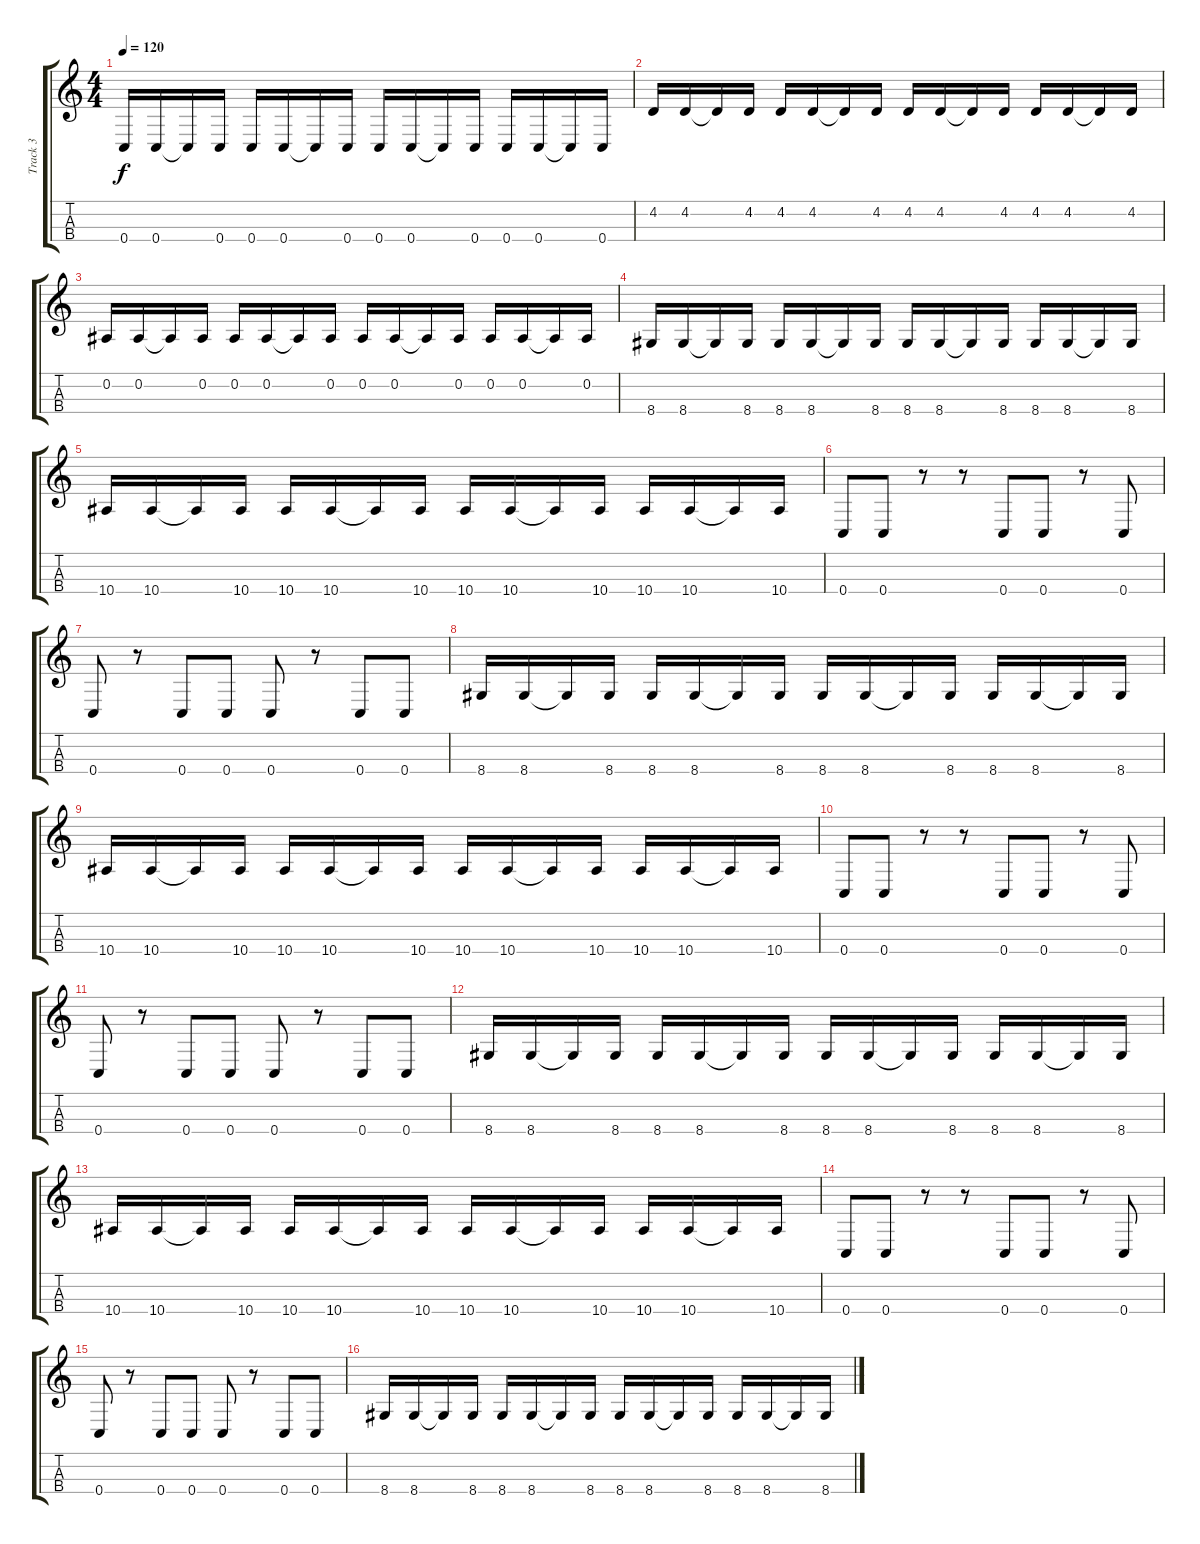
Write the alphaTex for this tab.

\track ("Track 3" "Track 3") {instrument fretlessbass}
\staff {score tabs}
\tuning (Eb3 Bb2 F2 C2) {hide}
\ts (4 4)
\tempo 120
\clef g2
\ks c
0.4.16{dy f} 0.4.16 0.4{t}.16 0.4.16 0.4.16 0.4.16 0.4{t}.16 0.4.16 0.4.16 0.4.16 0.4{t}.16 0.4.16 0.4.16 0.4.16 0.4{t}.16 0.4.16 |
4.2.16 4.2.16 4.2{t}.16 4.2.16 4.2.16 4.2.16 4.2{t}.16 4.2.16 4.2.16 4.2.16 4.2{t}.16 4.2.16 4.2.16 4.2.16 4.2{t}.16 4.2.16 |
0.2.16 0.2.16 0.2{t}.16 0.2.16 0.2.16 0.2.16 0.2{t}.16 0.2.16 0.2.16 0.2.16 0.2{t}.16 0.2.16 0.2.16 0.2.16 0.2{t}.16 0.2.16 |
8.4.16 8.4.16 8.4{t}.16 8.4.16 8.4.16 8.4.16 8.4{t}.16 8.4.16 8.4.16 8.4.16 8.4{t}.16 8.4.16 8.4.16 8.4.16 8.4{t}.16 8.4.16 |
10.4.16 10.4.16 10.4{t}.16 10.4.16 10.4.16 10.4.16 10.4{t}.16 10.4.16 10.4.16 10.4.16 10.4{t}.16 10.4.16 10.4.16 10.4.16 10.4{t}.16 10.4.16 |
0.4.8 0.4.8 r.8 r.8 0.4.8 0.4.8 r.8 0.4.8 |
0.4.8 r.8 0.4.8 0.4.8 0.4.8 r.8 0.4.8 0.4.8 |
8.4.16 8.4.16 8.4{t}.16 8.4.16 8.4.16 8.4.16 8.4{t}.16 8.4.16 8.4.16 8.4.16 8.4{t}.16 8.4.16 8.4.16 8.4.16 8.4{t}.16 8.4.16 |
10.4.16 10.4.16 10.4{t}.16 10.4.16 10.4.16 10.4.16 10.4{t}.16 10.4.16 10.4.16 10.4.16 10.4{t}.16 10.4.16 10.4.16 10.4.16 10.4{t}.16 10.4.16 |
0.4.8 0.4.8 r.8 r.8 0.4.8 0.4.8 r.8 0.4.8 |
0.4.8 r.8 0.4.8 0.4.8 0.4.8 r.8 0.4.8 0.4.8 |
8.4.16 8.4.16 8.4{t}.16 8.4.16 8.4.16 8.4.16 8.4{t}.16 8.4.16 8.4.16 8.4.16 8.4{t}.16 8.4.16 8.4.16 8.4.16 8.4{t}.16 8.4.16 |
10.4.16 10.4.16 10.4{t}.16 10.4.16 10.4.16 10.4.16 10.4{t}.16 10.4.16 10.4.16 10.4.16 10.4{t}.16 10.4.16 10.4.16 10.4.16 10.4{t}.16 10.4.16 |
0.4.8 0.4.8 r.8 r.8 0.4.8 0.4.8 r.8 0.4.8 |
0.4.8 r.8 0.4.8 0.4.8 0.4.8 r.8 0.4.8 0.4.8 |
8.4.16 8.4.16 8.4{t}.16 8.4.16 8.4.16 8.4.16 8.4{t}.16 8.4.16 8.4.16 8.4.16 8.4{t}.16 8.4.16 8.4.16 8.4.16 8.4{t}.16 8.4.16
